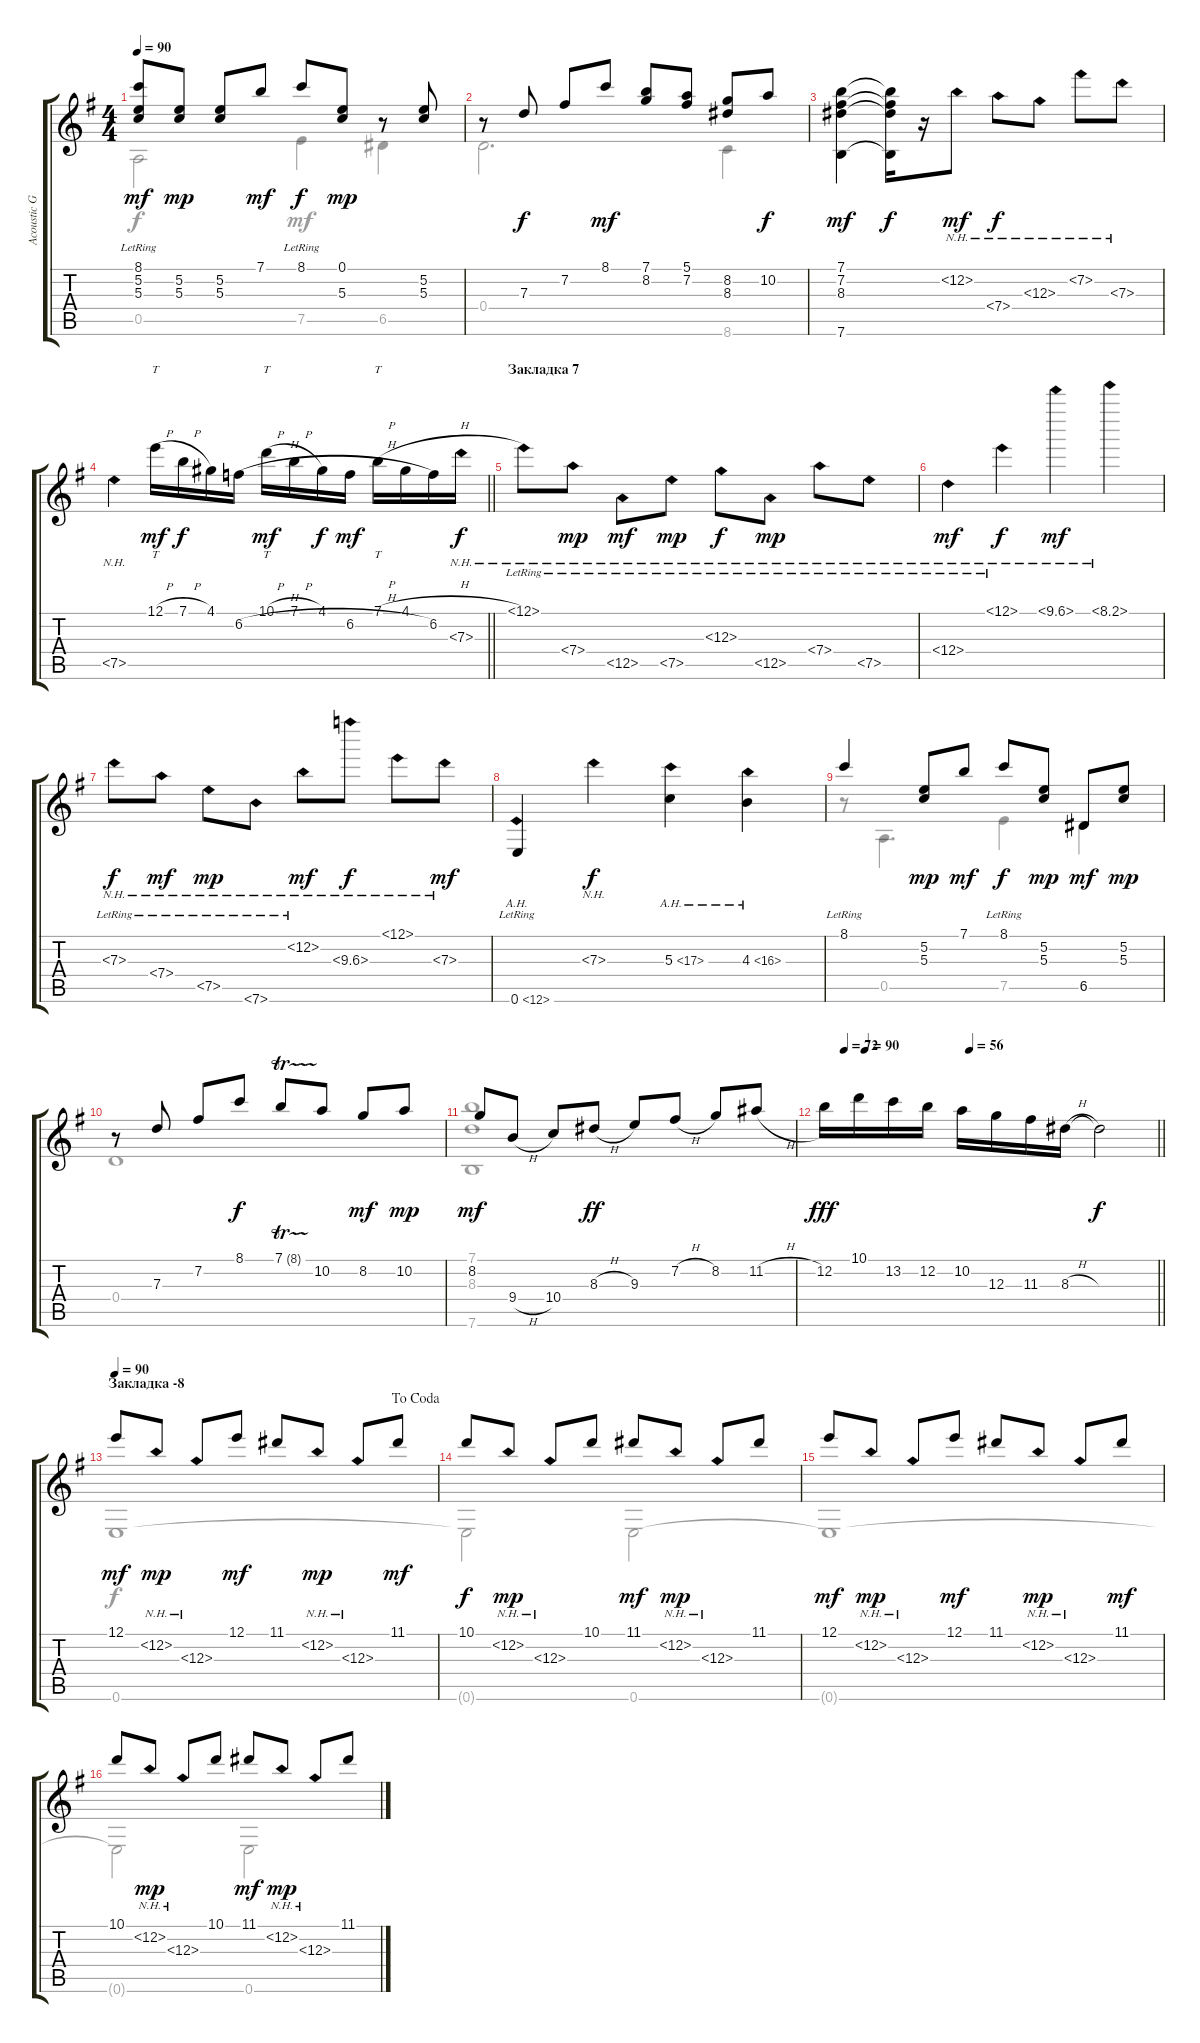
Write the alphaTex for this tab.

\track ("Acoustic Guitar (steel" "Acoustic G") {instrument acousticguitarsteel}
\staff {score tabs}
\tuning (E4 B3 G3 D3 A2 E2) {hide}
\voice
\ts (4 4)
\tempo 90
\clef g2
\ks eminor
(8.1{lr} 5.2 5.3).8{dy mf} (5.2 5.3).8{dy mp} (5.2 5.3).8 7.1.8{dy mf} 8.1{lr}.8{dy f} (0.1 5.3).8{dy mp} r.8 (5.2 5.3).8 |
r.8 7.3.8{dy f} 7.2.8 8.1.8{dy mf} (7.1 8.2).8 (5.1 7.2).8 (8.2 8.3).8 10.2.8{dy f} |
(7.1 7.2 8.3 7.6).4{dy mf} (7.1{t} 7.2{t} 8.3{t} 7.6{t}).16{dy f} r.16 0.2{nh}.8{dy mf} 7.4{nh}.8{dy f} 0.3{nh}.8 7.2{nh}.8 7.3{nh}.8 |
\barLineRight lightlight
7.5{nh}.4 12.1{h}.16{tt dy mf} 7.1{h}.16{dy f} 4.1.16 6.2{h}.16 10.1{h}.16{tt dy mf} 7.1{h}.16 4.1.16{dy f} 6.2{h}.16{dy mf} 7.1{h}.16{tt} 4.1{h}.16 6.2.16 7.3{nh}.16{dy f} |
\section ("" "Закладка 7")
12.1{nh lr}.8 7.4{nh lr}.8{dy mp} 0.5{nh lr}.8{dy mf} 7.5{nh lr}.8{dy mp} 0.3{nh lr}.8{dy f} 0.5{nh lr}.8{dy mp} 7.4{nh lr}.8 7.5{nh lr}.8 |
0.4{nh lr}.4{dy mf} 12.1{nh lr}.4{dy f} 10.1{nh}.4{dy mf} 8.1{nh}.4 |
7.3{nh lr}.8{dy f} 7.4{nh lr}.8{dy mf} 7.5{nh lr}.8{dy mp} 7.6{nh lr}.8 0.2{nh lr}.8{dy mf} 10.3{nh}.8{dy f} 0.1{nh}.8 7.3{nh}.8{dy mf} |
0.6{ah 12 lr}.4 7.3{nh}.4{dy f} 5.3{ah 12}.4 4.3{ah 12}.4 |
8.1{lr}.4 (5.2 5.3).8{dy mp} 7.1.8{dy mf} 8.1{lr}.8{dy f} (5.2 5.3).8{dy mp} 6.5.8{dy mf} (5.2 5.3).8{dy mp} |
r.8 7.3.8 7.2.8 8.1.8{dy f} 7.1{tr (8 16)}.8 10.2.8 8.2.8{dy mf} 10.2.8{dy mp} |
8.2.8{dy mf} 9.4{h}.8 10.4.8 8.3{h}.8{dy ff} 9.3.8 7.2{h}.8 8.2.8 11.2{h}.8 |
\tempo (72 0.0625)
\tempo (90 0.125)
\tempo (56 0.4375)
\barLineRight lightlight
12.2.16{dy fff} 10.1.16 13.2.16 12.2.16 10.2.16 12.3.16 11.3.16 8.3{h}.16 8.3{t}.2{dy f} |
\section ("" "Закладка -8")
\jump dacoda
\tempo 90
12.1.8{dy mf} 12.2{nh}.8{dy mp} 12.3{nh}.8 12.1.8{dy mf} 11.1.8 12.2{nh}.8{dy mp} 12.3{nh}.8 11.1.8{dy mf} |
10.1.8{dy f} 12.2{nh}.8{dy mp} 12.3{nh}.8 10.1.8 11.1.8{dy mf} 12.2{nh}.8{dy mp} 12.3{nh}.8 11.1.8 |
12.1.8{dy mf} 12.2{nh}.8{dy mp} 12.3{nh}.8 12.1.8{dy mf} 11.1.8 12.2{nh}.8{dy mp} 12.3{nh}.8 11.1.8{dy mf} |
10.1.8 12.2{nh}.8{dy mp} 12.3{nh}.8 10.1.8 11.1.8{dy mf} 12.2{nh}.8{dy mp} 12.3{nh}.8 11.1.8
\voice
\clef g2
\ottava regular
\simile none
\ks eminor
0.5.2{dy f} 7.5.4{dy mf} 6.5.4 |
0.4.2{d} 8.6.4 |
|
\barLineRight lightlight
|
|
|
|
|
r.8 0.5.4{d} 7.5.4 6.5.4 |
0.4.1 |
(7.1 8.3 7.6).1 |
\barLineRight lightlight
|
0.6.1{dy f} |
0.6{t}.2 0.6.2 |
0.6{t}.1 |
0.6{t}.2 0.6.2
